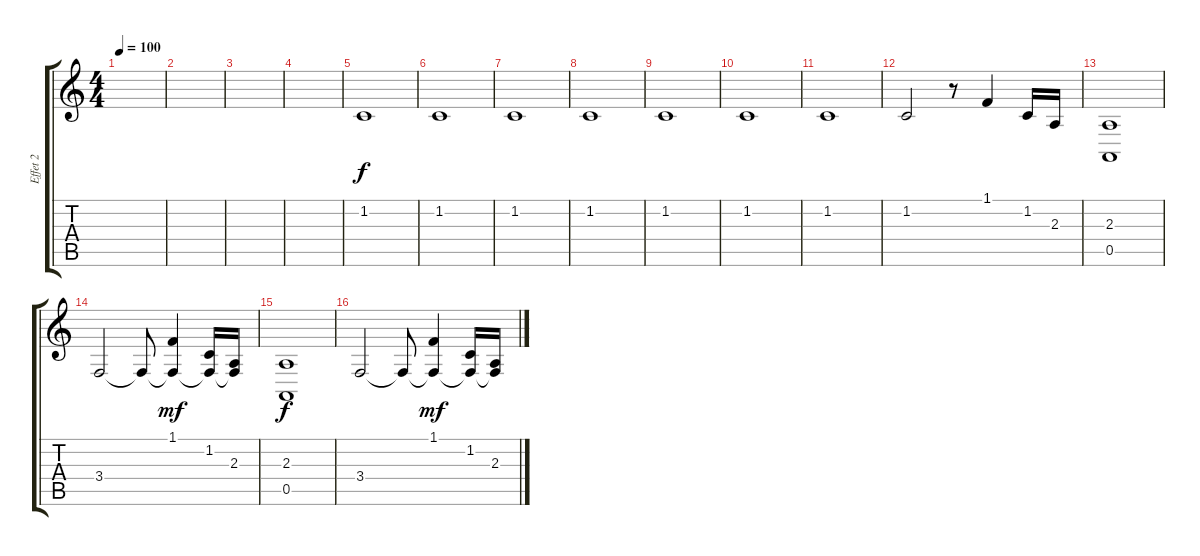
\track ("Effet 2" "Effet 2") {instrument bassoon}
\staff {score tabs}
\tuning (E4 B3 G3 D3 A2 E2) {hide}
\ts (4 4)
\tempo 100
\clef g2
\ks c
|
|
|
|
1.2.1 |
1.2.1 |
1.2.1 |
1.2.1 |
1.2.1 |
1.2.1 |
1.2.1 |
1.2.2{dy f} r.8 1.1.4 1.2.16 2.3.16 |
(2.3 0.5).1 |
3.4.2 3.4{t}.8 (1.1 3.4{t}).4{dy mf} (1.2 3.4{t}).16 (2.3 3.4{t}).16 |
(2.3 0.5).1{dy f} |
3.4.2 3.4{t}.8 (1.1 3.4{t}).4{dy mf} (1.2 3.4{t}).16 (2.3 3.4{t}).16
